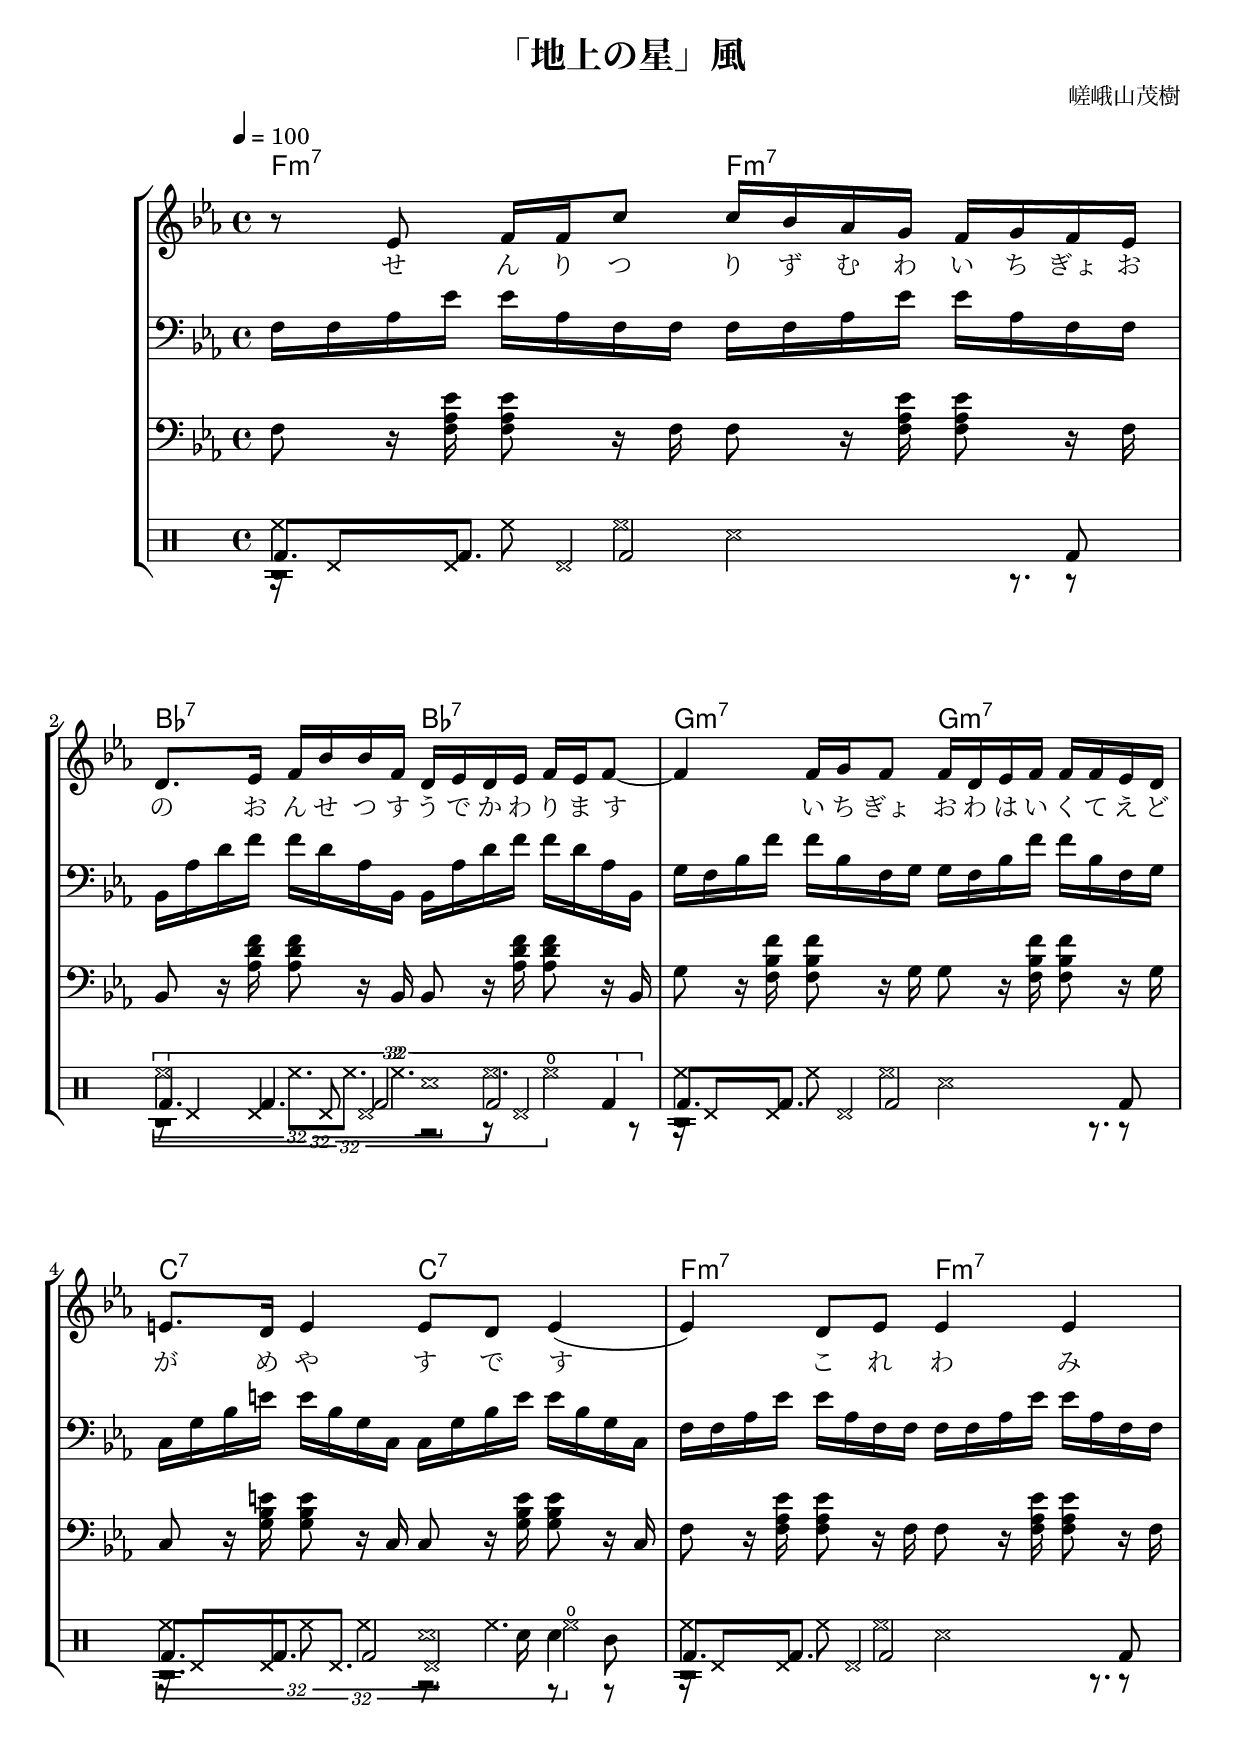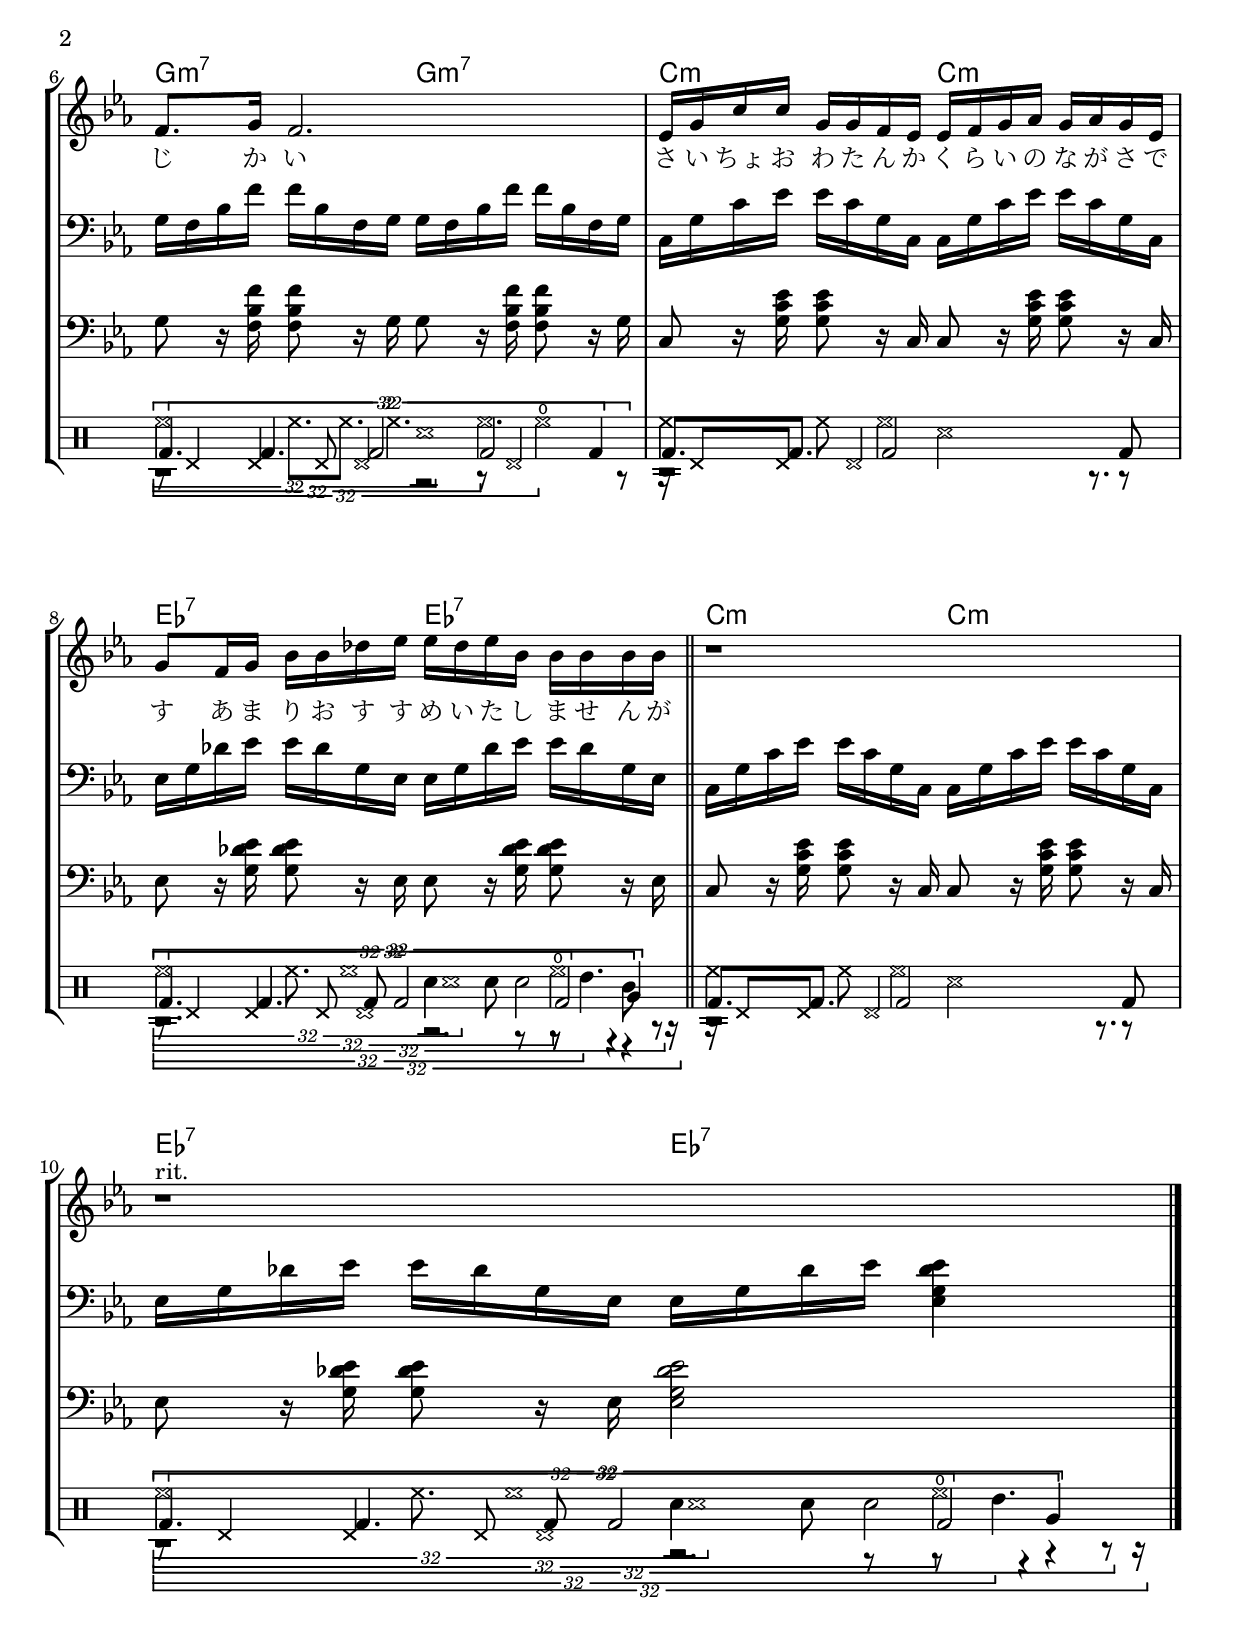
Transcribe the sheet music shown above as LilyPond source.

\version "2.12.1"

\header {
	title = \markup {「地上の星」風}
	composer = \markup \center-column {嵯峨山茂樹}
}

harmony = \chordmode {
	f2:min7 f:min7 bes:7 bes:7 g:min7 g:min7 c:7 c:7 f:min7 f:min7 g:min7 g:min7 c:m c:m es:7 es:7 

	c:m c:m es:7 es:7 
}

melody = {
	\set Staff.midiInstrument = #"fss0.42"
		\key es \major
	\tempo 4 = 100
r8 es'8  f'16  f'16  c''8  c''16  bes'16  as'16  g'16  f'16  g'16  f'16  es'16 
	d'8.  es'16  f'16  bes'16  bes'16  f'16  d'16  es'16  d'16  es'16  f'16  es'16  f'8~ 
	f'4  f'16  g'16  f'8  f'16  d'16  es'16  f'16  f'16  f'16  es'16  d'16 
	e'8.  d'16  e'4  e'8  d'8  e'4 
	(es'4)  d'8  es'8  es'4  es'4 
	f'8.  g'16  f'2. 
	es'16  g'16  c''16  c''16  g'16  g'16  f'16  es'16  es'16  f'16  g'16  as'16  g'16  as'16  g'16  es'16 
	g'8  f'16  g'16  bes'16  bes'16  des''16  es''16  es''16  des''16  es''16  bes'16  bes'16  bes'16  bes'16  bes'16
	r1 | r1^"rit." \bar "|."
}

words = \lyricmode {
	せ  ん  り  つ  り  ず  む  わ  い  ち  ぎょ  お  の  お  ん  せ  つ  す  う  で  か  わ  り  ま  す  い  ち  ぎょ  お  わ  は  い  く  て  え  ど  が  め  や  す  で  す  こ  れ  わ  み  じ  か  い  さ  い  ちょ  お  わ  た  ん  か  く  ら  い  の  な  が  さ  で  す  あ  ま  り  お  す  す  め  い  た  し  ま  せ  ん  が  
	
}

tempochange = {
	\tempo 4 = 100
	r1 | r1 | r1 | r1 | r1 | r1 | r1 | r1 \bar "||"
	\tempo 4 = 100
	r1 | \tempo 4 = 75 r2 \tempo 4 = 66 r2 \bar "|."
}

mainacc = {
	\clef bass
	\set Staff.midiInstrument = #"FX 1 (rain)"
	\key es \major
	\tempo 4 = 100
	f16 f as es' es' as f f
	f16 f as es' es' as f f
	bes,16 as d' f' f' d' as bes,
	bes,16 as d' f' f' d' as bes,
	g16 f bes f' f' bes f g
	g16 f bes f' f' bes f g
	c16 g bes e' e' bes g c
	c16 g bes e' e' bes g c
	f16 f as es' es' as f f
	f16 f as es' es' as f f
	g16 f bes f' f' bes f g
	g16 f bes f' f' bes f g
	c16 g c' es' es' c' g c
	c16 g c' es' es' c' g c
	es16 g des' es' es' des' g es
	es16 g des' es' es' des' g es
	\bar "||"

	\set Staff.midiInstrument = #"FX 1 (rain)"
	c16 g c' es' es' c' g c
	c16 g c' es' es' c' g c
	es16 g des' es' es' des' g es
	es16 g des' es' <es g des' es'>4
	\bar "|."
}

subacc = {
	\clef bass
	\set Staff.midiInstrument = #"String Ensemble 1"
	\key es \major
	\tempo 4 = 100
	f8 r16 <f as es'>16 <f as es'>8 r16 f16
	f8 r16 <f as es'>16 <f as es'>8 r16 f16
	bes,8 r16 <as d' f'>16 <as d' f'>8 r16 bes,16
	bes,8 r16 <as d' f'>16 <as d' f'>8 r16 bes,16
	g8 r16 <f bes f'>16 <f bes f'>8 r16 g16
	g8 r16 <f bes f'>16 <f bes f'>8 r16 g16
	c8 r16 <g bes e'>16 <g bes e'>8 r16 c16
	c8 r16 <g bes e'>16 <g bes e'>8 r16 c16
	f8 r16 <f as es'>16 <f as es'>8 r16 f16
	f8 r16 <f as es'>16 <f as es'>8 r16 f16
	g8 r16 <f bes f'>16 <f bes f'>8 r16 g16
	g8 r16 <f bes f'>16 <f bes f'>8 r16 g16
	c8 r16 <g c' es'>16 <g c' es'>8 r16 c16
	c8 r16 <g c' es'>16 <g c' es'>8 r16 c16
	es8 r16 <g des' es'>16 <g des' es'>8 r16 es16
	es8 r16 <g des' es'>16 <g des' es'>8 r16 es16
	\bar "||"

	\set Staff.midiInstrument = #"String Ensemble 1"
	c8 r16 <g c' es'>16 <g c' es'>8 r16 c16
	c8 r16 <g c' es'>16 <g c' es'>8 r16 c16
	es8 r16 <g des' es'>16 <g des' es'>8 r16 es16
	<es g des' es'>2
	\bar "|."
}

percA = {
	\drummode {
	hh4 hh8 hh2 r8  |\times 16/32{ hh2 hh8. hh8. hh4. hh2. } |hh4 hh8 hh2 r8  |hh4 hh8 hh4 hh4.  |hh4 hh8 hh2 r8  |\times 16/32{ hh2 hh8. hh8. hh4. hh2. } |hh4 hh8 hh2 r8  |\times 16/32{ hh2 hh8. hh1 r4 r16 } \bar "||"
	hh4 hh8 hh2 r8  |\times 16/32{ hh2 hh8. hh1 r4 r16 } \bar "|."
	}
}

percB = {
	\drummode {
	r16 hhp8 hhp8 hhp2 r8.  |\times 16/32{ r8 hhp4 hhp4 hhp8 hhp2 r8 hhp2 r8 } |r16 hhp8 hhp8 hhp2 r8.  |r16 hhp8 hhp8 hhp8. hhp2  |r16 hhp8 hhp8 hhp2 r8.  |\times 16/32{ r8 hhp4 hhp4 hhp8 hhp2 r8 hhp2 r8 } |r16 hhp8 hhp8 hhp2 r8.  |\times 16/32{ r8 hhp4 hhp4 hhp8 hhp1 r4 } \bar "||"
	r16 hhp8 hhp8 hhp2 r8.  |\times 16/32{ r8 hhp4 hhp4 hhp8 hhp1 r4 } \bar "|."
	}
}

percC = {
	\drummode {
	r1  |\times 16/32{ r1 r2 hho2 } |r1  |\times 16/32{ r1 r2 hho2 } |r1  |\times 16/32{ r1 r2 hho2 } |r1  |\times 16/32{ r1 r2 hho2 } \bar "||"
	r1  |\times 16/32{ r1 r2 hho2 } \bar "|."
	}
}

percD = {
	\drummode {
	bd8. bd8. bd2 bd8  |\times 16/32{ bd4. bd4. bd2 bd2 bd4 } |bd8. bd8. bd2 bd8  |bd8. bd8. bd2 r8  |bd8. bd8. bd2 bd8  |\times 16/32{ bd4. bd4. bd2 bd2 bd4 } |bd8. bd8. bd2 bd8  |\times 16/32{ bd4. bd4. bd8 bd2 r8 bd2 } \bar "||"
	bd8. bd8. bd2 bd8  |\times 16/32{ bd4. bd4. bd8 bd2 r8 bd2 } \bar "|."
	}
}

percE = {
	\drummode {
	r2 ss2  |\times 16/32{ r1 ss1 } |r2 ss2  |\times 16/32{ r1 ss1 } |r2 ss2  |\times 16/32{ r1 ss1 } |r2 ss2  |\times 16/32{ r1 ss1 } \bar "||"
	r2 ss2  |\times 16/32{ r1 ss1 } \bar "|."
	}
}

percF = {
	\drummode {
	r1 |r1 |r1 |r2 r8. sn16 sn4  |r1 |r1 |r1 |\times 16/32{ r1 sn4 sn8 sn2 r8 } \bar "||"
	r1 |\times 16/32{ r1 sn4 sn8 sn2 r8 } \bar "|."
	}
}

percG = {
	\drummode {
	r1 |r1 |r1 |r2. r8 tomml8  |r1 |r1 |r1 |r2. r8 tomml8  \bar "||"
	r1 |r1 \bar "|."
	}
}

percH = {
	\drummode {
	r1 |r1 |r1 |r1 |r1 |r1 |r1 |\times 16/32{ r1 r2 r8 tommh4. } \bar "||"
	r1 |\times 16/32{ r1 r2 r8 tommh4. } \bar "|."
	}
}

percI = {
	\drummode {
	r1 |r1 |r1 |r1 |r1 |r1 |r1 |\times 16/32{ r1 r2. tomfh4 } \bar "||"
	r1 |\times 16/32{ r1 r2. tomfh4 } \bar "|."
	}
}

\score {
	<<
		\new StaffGroup <<
			\new ChordNames {\harmony}
			\new Voice = "melody" {\melody}
			\new Lyrics \lyricsto "melody" \words
			\new Staff = "mainacc" {\mainacc}
			\new Staff = "subacc" {\subacc}
			\new DrumStaff <<
				\new DrumVoice {\percA}
				\new DrumVoice {\percB}
				\new DrumVoice {\percC}
				\new DrumVoice {\percD}
				\new DrumVoice {\percE}
				\new DrumVoice {\percF}
				\new DrumVoice {\percG}
				\new DrumVoice {\percH}
				\new DrumVoice {\percI}
			>>
		>>
	>>
	\layout { }
}
